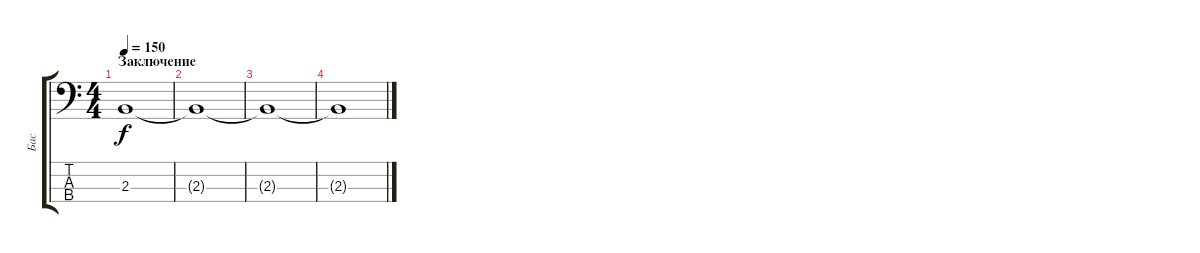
\track ("Бас" "Бас") {instrument electricbassfinger}
\staff {score tabs}
\tuning (G2 D2 A1 E1) {hide}
\ts (4 4)
\section ("" "Заключение")
\tempo 150
\clef f4
\ks c
2.3{t}.1{dy f} |
2.3{t}.1 |
2.3{t}.1 |
2.3{t}.1
